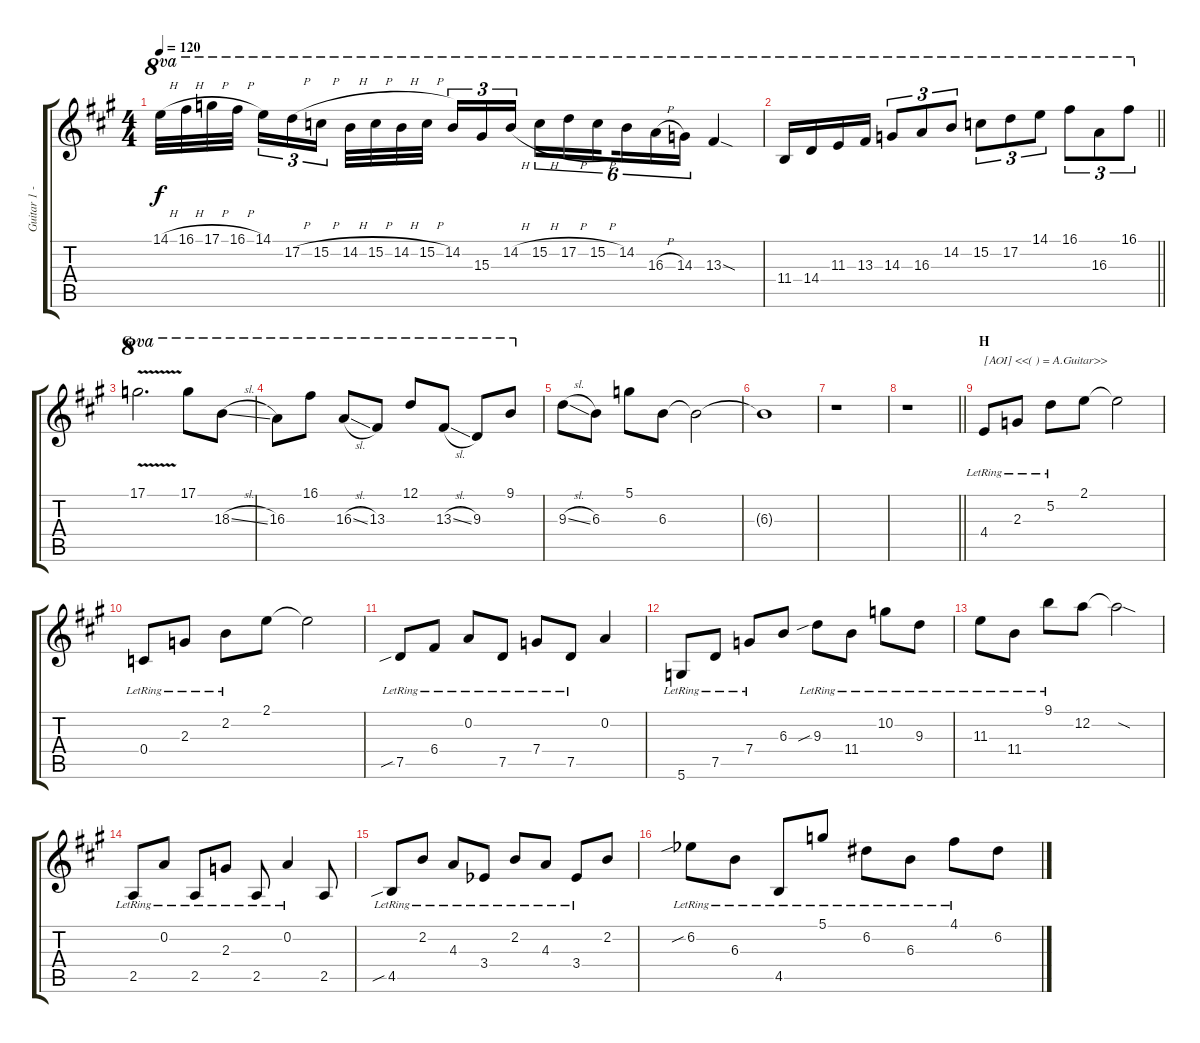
\track ("Guitar 1 - Uruha and Aoi" "Guitar 1 -") {instrument overdrivenguitar}
\staff {score tabs}
\tuning (D4 A3 F3 C3 G2 D2) {hide}
\ts (4 4)
\tempo 120
\clef g2
\ks a
14.1{h}.32{ot 8va dy f} 16.1{h}.32{ot 8va} 17.1{h}.32{ot 8va} 16.1{h}.32{ot 8va beam splitsecondary} 14.1.16{tu (3 2) ot 8va} 17.2{h}.16{tu (3 2) ot 8va} 15.2{h}.16{tu (3 2) ot 8va} 14.2{h}.32{ot 8va} 15.2{h}.32{ot 8va} 14.2{h}.32{ot 8va} 15.2{h}.32{ot 8va beam splitsecondary} 14.2.16{tu (3 2) ot 8va} 15.3.16{tu (3 2) ot 8va} 14.2{h}.16{tu (3 2) ot 8va} 15.2{h}.16{tu (6 4) ot 8va} 17.2{h}.16{tu (6 4) ot 8va} 15.2{h}.16{tu (6 4) ot 8va beam splitsecondary} 14.2.16{tu (6 4) ot 8va} 16.3{h}.16{tu (6 4) ot 8va} 14.3.16{tu (6 4) ot 8va} 13.3{sod}.4{ot 8va} |
\barLineRight lightlight
11.4.16{ot 8va} 14.4.16{ot 8va} 11.3.16{ot 8va} 13.3.16{ot 8va} 14.3.8{tu (3 2) ot 8va} 16.3.8{tu (3 2) ot 8va} 14.2.8{tu (3 2) ot 8va} 15.2.8{tu (3 2) ot 8va} 17.2.8{tu (3 2) ot 8va} 14.1.8{tu (3 2) ot 8va} 16.1.8{tu (3 2) ot 8va} 16.3.8{tu (3 2) ot 8va} 16.1.8{tu (3 2) ot 8va} |
\section ("" "G")
17.1{v}.2{d ot 8va} 17.1.8{ot 8va} 18.3{sl}.8{ot 8va} |
16.3.8{ot 8va} 16.1.8{ot 8va} 16.3{sl}.8{ot 8va} 13.3.8{ot 8va} 12.1.8{ot 8va} 13.3{sl}.8{ot 8va} 9.3.8{ot 8va} 9.1.8{ot 8va} |
9.3{sl}.8 6.3.8 5.1.8 6.3.8 6.3{t}.2 |
6.3{t}.1 |
r.1 |
\barLineRight lightlight
r.1 |
\section ("" "H")
4.4{lr}.8{txt "[AOI] <<( ) = A.Guitar>>" volume 8 instrument acousticguitarsteel} 2.3{lr}.8 5.2{lr}.8 2.1.8 2.1{t}.2 |
0.4{lr}.8 2.3{lr}.8 2.2{lr}.8 2.1.8 2.1{t}.2 |
7.5{sib lr}.8 6.4{lr}.8 0.2{lr}.8 7.5{lr}.8 7.4{lr}.8 7.5{lr}.8 0.2.4 |
5.6{lr}.8 7.5{lr}.8 7.4{lr}.8 6.3.8 9.3{sib lr}.8 11.4{lr}.8 10.2{lr}.8 9.3{lr}.8 |
11.3{lr}.8 11.4{lr}.8 9.1{lr}.8 12.2.8 12.2{sod t}.2 |
2.5{lr}.8 0.2{lr}.8 2.5{lr}.8 2.3{lr}.8 2.5{lr}.8 0.2{lr}.4 2.5.8 |
4.5{sib lr}.8 2.2{lr}.8 4.3{lr}.8 3.4{lr acc b}.8 2.2{lr}.8 4.3{lr}.8 3.4{lr acc b}.8 2.2.8 |
6.2{sib lr acc b}.8 6.3{lr}.8 4.5{lr}.8 5.1{lr}.8 6.2{lr}.8 6.3{lr}.8 4.1{lr}.8 6.2.8
